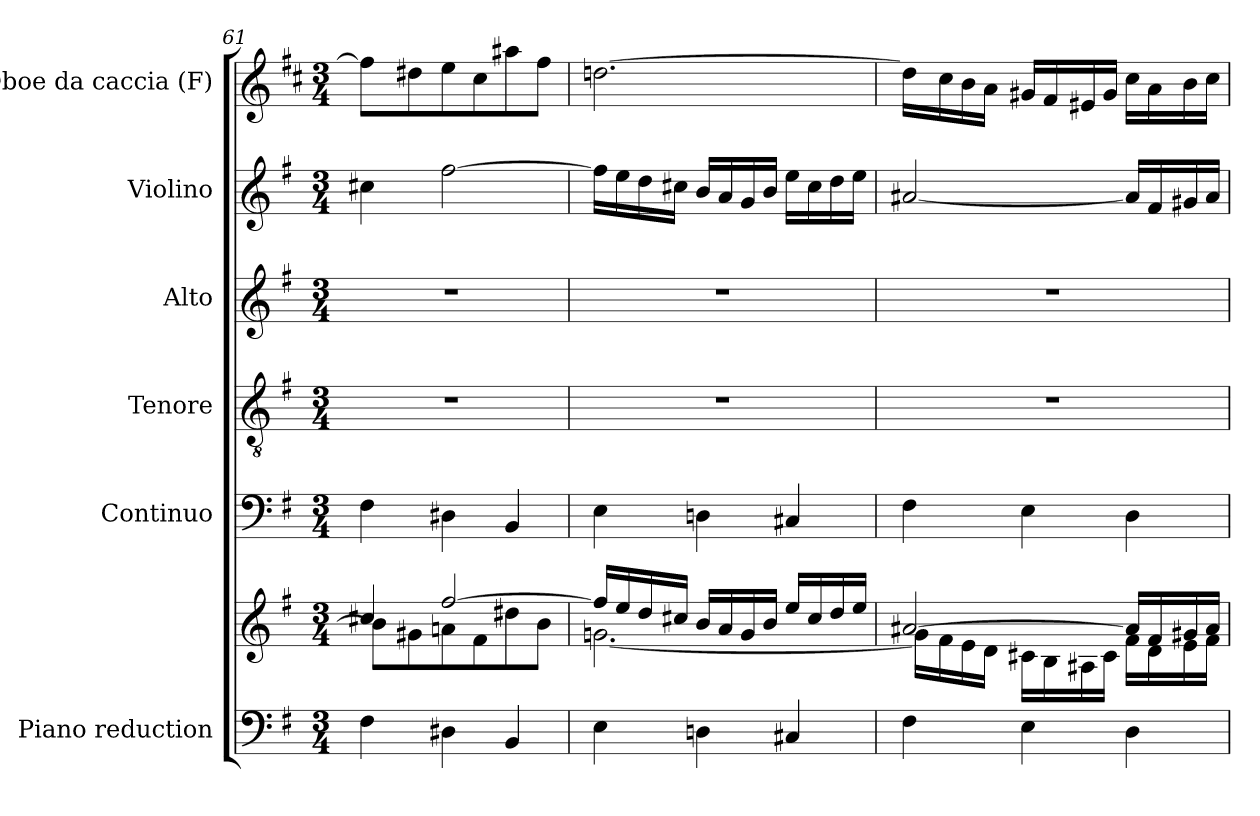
**kern	**kern	**kern	**kern	**kern	**kern	**kern
*part6	*part6	*part5	*part4	*part3	*part2	*part1
*staff7	*staff6	*staff5	*staff4	*staff3	*staff2	*staff1
*I"Piano reduction	*	*I"Continuo	*I"Tenore	*I"Alto	*I"Violino	*I"Oboe da caccia (F)
*I'Pno	*	*	*	*	*I'Vln	*
*clefF4	*clefG2	*clefF4	*clefGv2	*clefG2	*clefG2	*clefG2
*	*	*	*	*	*	*ITrd4c7
*k[f#]	*k[f#]	*k[f#]	*k[f#]	*k[f#]	*k[f#]	*k[f#]
*M3/4	*M3/4	*M3/4	*M3/4	*M3/4	*M3/4	*M3/4
=61	=61	=61	=61	=61	=61	=61
*	*^	*	*	*	*	*
4F#\	4cc#X/	8b\L]	4F#\	2.r	2.r	4cc#X\	8b\L]
.	.	8g#X\	.	.	.	.	8g#X\
4D#X\	[2ff#/	8an\	4D#X\	.	.	[2ff#\	8a\
.	.	8f#\	.	.	.	.	8f#\
4BB/	.	8dd#X\	4BB/	.	.	.	8dd#X\
.	.	8b\J	.	.	.	.	8b\J
=62	=62	=62	=62	=62	=62	=62	=62
4E\	16ff#/LL]	[2.gn\	4E\	2.r	2.r	16ff#\LL]	[2.gn\
.	16ee/	.	.	.	.	16ee\	.
.	16dd/	.	.	.	.	16dd\	.
.	16cc#X/JJ	.	.	.	.	16cc#X\JJ	.
4Dn\	16b/LL	.	4Dn\	.	.	16b/LL	.
.	16a/	.	.	.	.	16a/	.
.	16g/	.	.	.	.	16g/	.
.	16b/JJ	.	.	.	.	16b/JJ	.
4C#X/	16ee/LL	.	4C#X/	.	.	16ee\LL	.
.	16cc#/	.	.	.	.	16cc#\	.
.	16dd/	.	.	.	.	16dd\	.
.	16ee/JJ	.	.	.	.	16ee\JJ	.
=63	=63	=63	=63	=63	=63	=63	=63
4F#\	[2a#X/	16g\LL]	4F#\	2.r	2.r	[2a#X/	16g\LL]
.	.	16f#\	.	.	.	.	16f#\
.	.	16e\	.	.	.	.	16e\
.	.	16d\JJ	.	.	.	.	16d\JJ
4E\	.	16c#X\LL	4E\	.	.	.	16c#X/LL
.	.	16B\	.	.	.	.	16B/
.	.	16A#X\	.	.	.	.	16A#X/
.	.	16c#\JJ	.	.	.	.	16c#/JJ
4D\	16a#/LL]	16f#\LL	4D\	.	.	16a#/LL]	16f#\LL
.	16f#/	16d\	.	.	.	16f#/	16d\
.	16g#X/	16e\	.	.	.	16g#X/	16e\
.	16a#/JJ	16f#\JJ	.	.	.	16a#/JJ	16f#\JJ
*	*v	*v	*	*	*	*	*
=	=	=	=	=	=	=
*-	*-	*-	*-	*-	*-	*-
